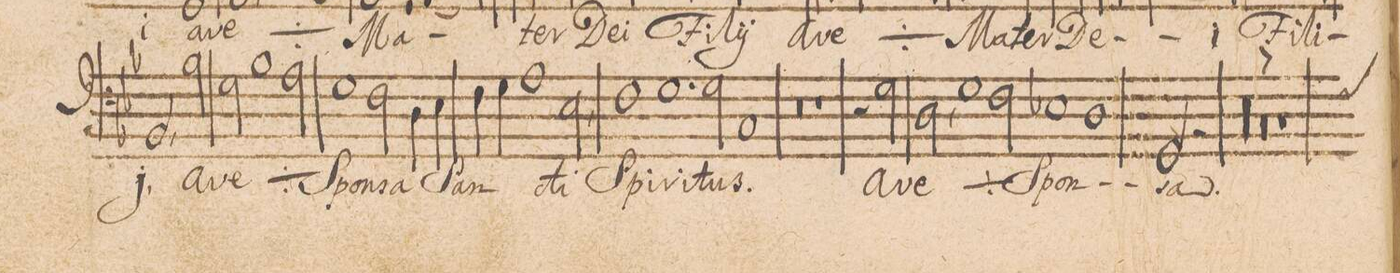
**kern	**text
*I"BASSVS.	*
*clefF4	*
*k[b-e-]	*
*met(c|)	*
*M2/1	*
2BB-,/	-(us).
2B-\	a-
=47-	=47-
2G\	-ve
*	*ij
1B-\	a-
2A\	-ve
*	*Xij
=48-	=48-
1G	Spon-
2F\	-sa
4D\	.
4E-\	San-
=49-	=49-
4F\	.
4G\	.
1A\	.
2E-,\	-cti
=50-	=50-
1F	Spi-
1.G	-ri-
=51-	=51-
2G\	-tus.
1C	.
=52-	=52-
0r	.
=53-	=53-
1r	.
2r	.
2G\	a-
=54-	=54-
2D,\	-ve
*	*ij
1G\	a-
2F\	-ve
*	*Xij
=55-	=55-
1E-X	Spon-
1D	.
=56-	=56-
2GG/	-sa.
2r	.
00r	.
=57-	=57-
=58-	=58-
0r	.
=59-	=59-
*custos:F	*
1r	.
=60-	=60-
*-	*-
